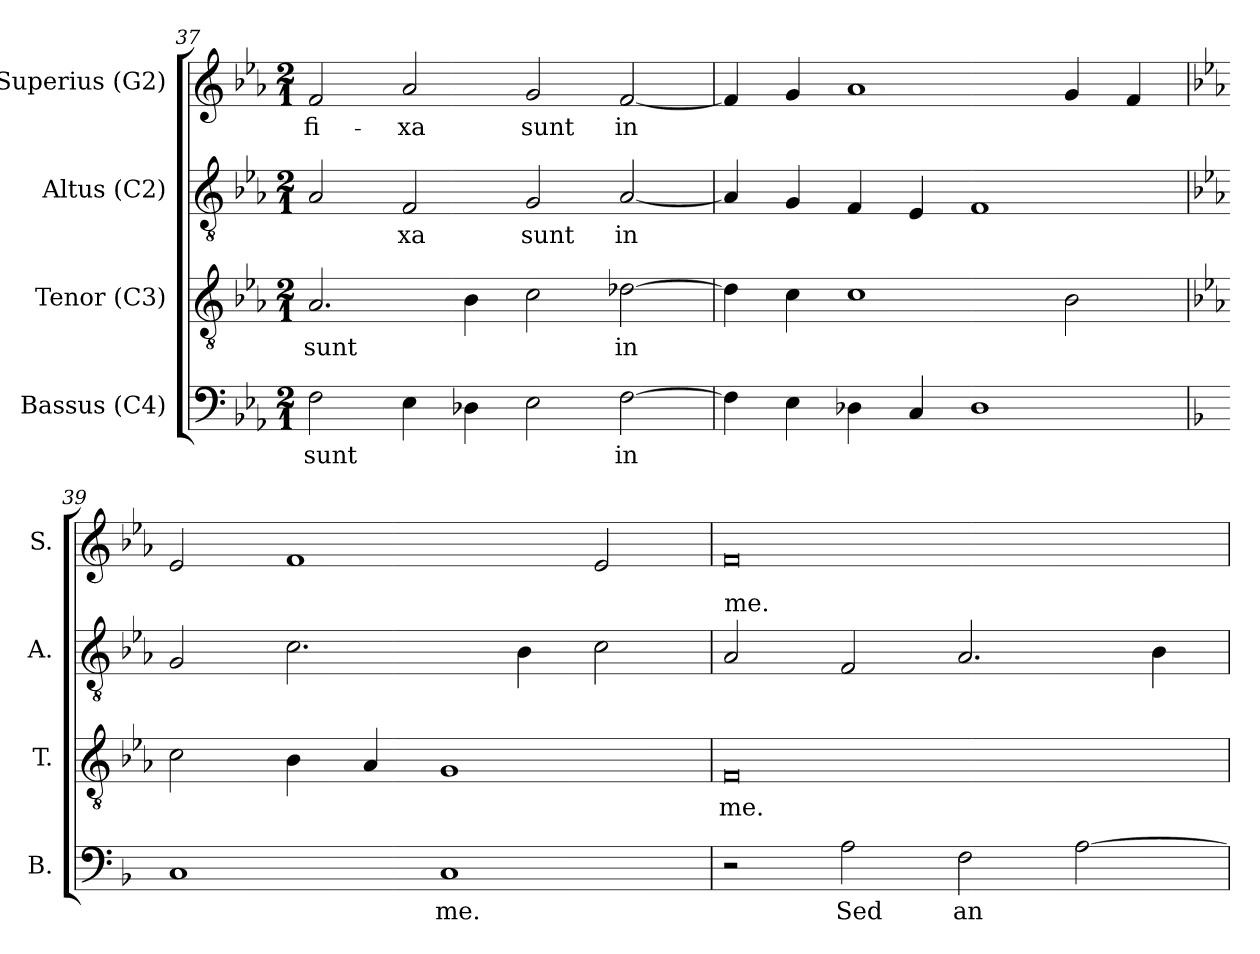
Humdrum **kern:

**kern	**text	**kern	**text	**kern	**text	**kern	**text
*part4	*part4	*part3	*part3	*part2	*part2	*part1	*part1
*staff4	*staff4	*staff3	*staff3	*staff2	*staff2	*staff1	*staff1
*I"Bassus (C4)	*	*I"Tenor (C3)	*	*I"Altus (C2)	*	*I"Superius (G2)	*
*I'B.	*	*I'T.	*	*I'A.	*	*I'S.	*
*clefF4	*	*clefGv2	*	*clefGv2	*	*clefG2	*
*k[b-e-a-]	*	*k[b-e-a-]	*	*k[b-e-a-]	*	*k[b-e-a-]	*
*E-:	*	*E-:	*	*E-:	*	*E-:	*
*M2/1	*	*M2/1	*	*M2/1	*	*M2/1	*
=37	=37	=37	=37	=37	=37	=37	=37
!	!LO:LY:b:cj	!	!LO:LY:b:cj	!	!LO:LY:b:cj	!	!LO:LY:b:cj
2F\	sunt	2.A-/	sunt	2A-/	--	2f/	-fi-
!	!LO:LY:b:cj	!	!	!	!LO:LY:b:cj	!	!LO:LY:b:cj
4E-\	.	.	.	2F/	-xa	2a-/	-xa
!	!LO:LY:b:cj	!	!LO:LY:b:cj	!	!	!	!
4D-\	.	4B-\	.	.	.	.	.
!	!LO:LY:b:cj	!	!LO:LY:b:cj	!	!LO:LY:b:cj	!	!LO:LY:b:cj
2E-\	.	2c\	.	2G/	sunt	2g/	sunt
!	!LO:LY:b:cj	!	!LO:LY:b:cj	!	!LO:LY:b:cj	!	!LO:LY:b:cj
[<2F\	in	[<2d-\	in	[<2A-/	in	[<2f/	in
!!LO:LB:g=z
=38	=38	=38	=38	=38	=38	=38	=38
!	!LO:LY:b:cj	!	!LO:LY:b:cj	!	!LO:LY:b:cj	!	!LO:LY:b:cj
4F\]	.	4d-\]	.	4A-/]	.	4f/]	.
!	!LO:LY:b:cj	!	!LO:LY:b:cj	!	!LO:LY:b:cj	!	!LO:LY:b:cj
4E-\	.	4c\	.	4G/	.	4g/	.
!	!LO:LY:b:cj	!	!LO:LY:b:cj	!	!LO:LY:b:cj	!	!LO:LY:b:cj
4D-\	.	1c	.	4F/	.	1a-	.
!	!LO:LY:b:cj	!	!	!	!LO:LY:b:cj	!	!
4C/	.	.	.	4E-/	.	.	.
!	!LO:LY:b:cj	!	!	!	!LO:LY:b:cj	!	!
1D-	.	.	.	1F	.	.	.
!	!	!	!LO:LY:b:cj	!	!	!	!LO:LY:b:cj
.	.	2B-\	.	.	.	4g/	.
!	!	!	!	!	!	!	!LO:LY:b:cj
.	.	.	.	.	.	4f/	.
=39	=39	=39	=39	=39	=39	=39	=39
*k[b-]	*	*	*	*	*	*	*
*F:	*	*	*	*	*	*	*
!	!LO:LY:b:cj	!	!LO:LY:b:cj	!	!LO:LY:b:cj	!	!LO:LY:b:cj
1C	.	2c\	.	2G/	.	2e-/	.
!	!	!	!LO:LY:b:cj	!	!LO:LY:b:cj	!	!LO:LY:b:cj
.	.	4B-\	.	2.c\	.	1f	.
!	!	!	!LO:LY:b:cj	!	!	!	!
.	.	4A-/	.	.	.	.	.
!	!LO:LY:b:cj	!	!LO:LY:b:cj	!	!	!	!
1C	me.	1G	.	.	.	.	.
!	!	!	!	!	!LO:LY:b:cj	!	!
.	.	.	.	4B-\	.	.	.
!	!	!	!	!	!LO:LY:b:cj	!	!LO:LY:b:cj
.	.	.	.	2c\	.	2e-/	.
=40	=40	=40	=40	=40	=40	=40	=40
!	!	!	!	!LO:TX:a:t=me.	!	!	!
!	!	!	!LO:LY:b:cj	!	!LO:LY:b:cj	!	!LO:LY:b:cj
2r	.	0F	me.	2A-/	.	0f	.
!	!LO:LY:b:cj	!	!	!	!LO:LY:b:cj	!	!
2A\	Sed	.	.	2F/	.	.	.
!	!LO:LY:b:cj	!	!	!	!LO:LY:b:cj	!	!
2F\	an-	.	.	2.A-/	.	.	.
!	!LO:LY:b:cj	!	!	!	!	!	!
[>2A\	--	.	.	.	.	.	.
!	!	!	!	!	!LO:LY:b:cj	!	!
.	.	.	.	4B-\	.	.	.
=	=	=	=	=	=	=	=
*-	*-	*-	*-	*-	*-	*-	*-
